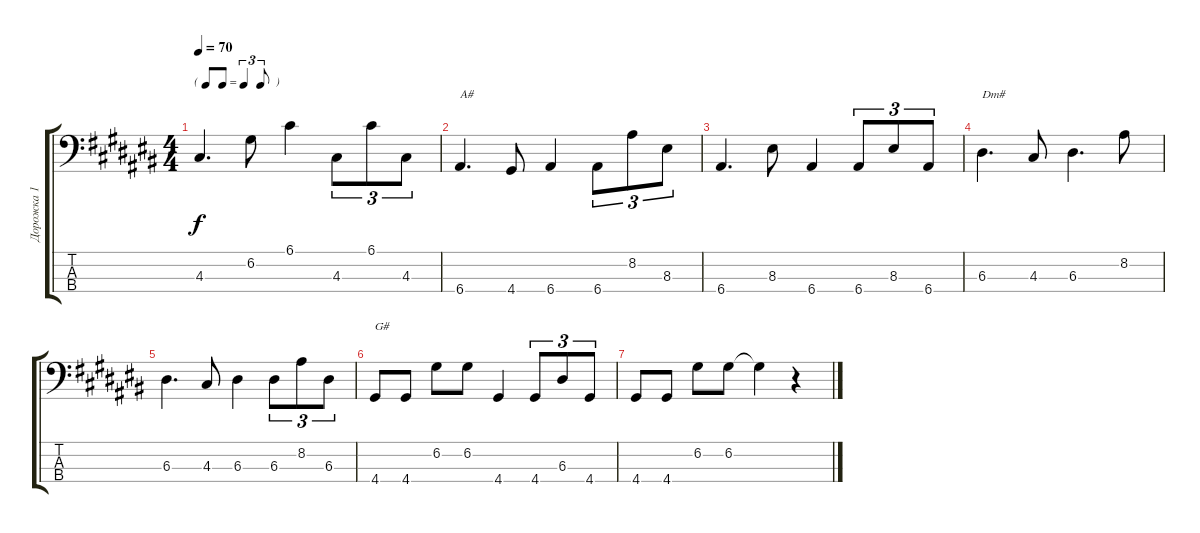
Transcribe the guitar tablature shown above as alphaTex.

\track ("Дорожка 1" "Дорожка 1") {instrument slapbass2}
\staff {score tabs}
\tuning (G2 D2 A1 E1) {hide}
\ts (4 4)
\tf triplet8th
\tempo 70
\clef f4
\ks c#
4.3.4{d dy f} 6.2.8 6.1.4 4.3.8{tu (3 2)} 6.1.8{tu (3 2)} 4.3.8{tu (3 2)} |
6.4.4{d txt "A#"} 4.4.8 6.4.4 6.4.8{tu (3 2)} 8.2.8{tu (3 2)} 8.3.8{tu (3 2)} |
6.4.4{d} 8.3.8 6.4.4 6.4.8{tu (3 2)} 8.3.8{tu (3 2)} 6.4.8{tu (3 2)} |
6.3.4{d txt "Dm#"} 4.3.8 6.3.4{d} 8.2.8 |
6.3.4{d} 4.3.8 6.3.4 6.3.8{tu (3 2)} 8.2.8{tu (3 2)} 6.3.8{tu (3 2)} |
4.4.8{txt "G#"} 4.4.8 6.2.8 6.2.8 4.4.4 4.4.8{tu (3 2)} 6.3.8{tu (3 2)} 4.4.8{tu (3 2)} |
4.4.8 4.4.8 6.2.8 6.2.8 6.2{t}.4 r.4
